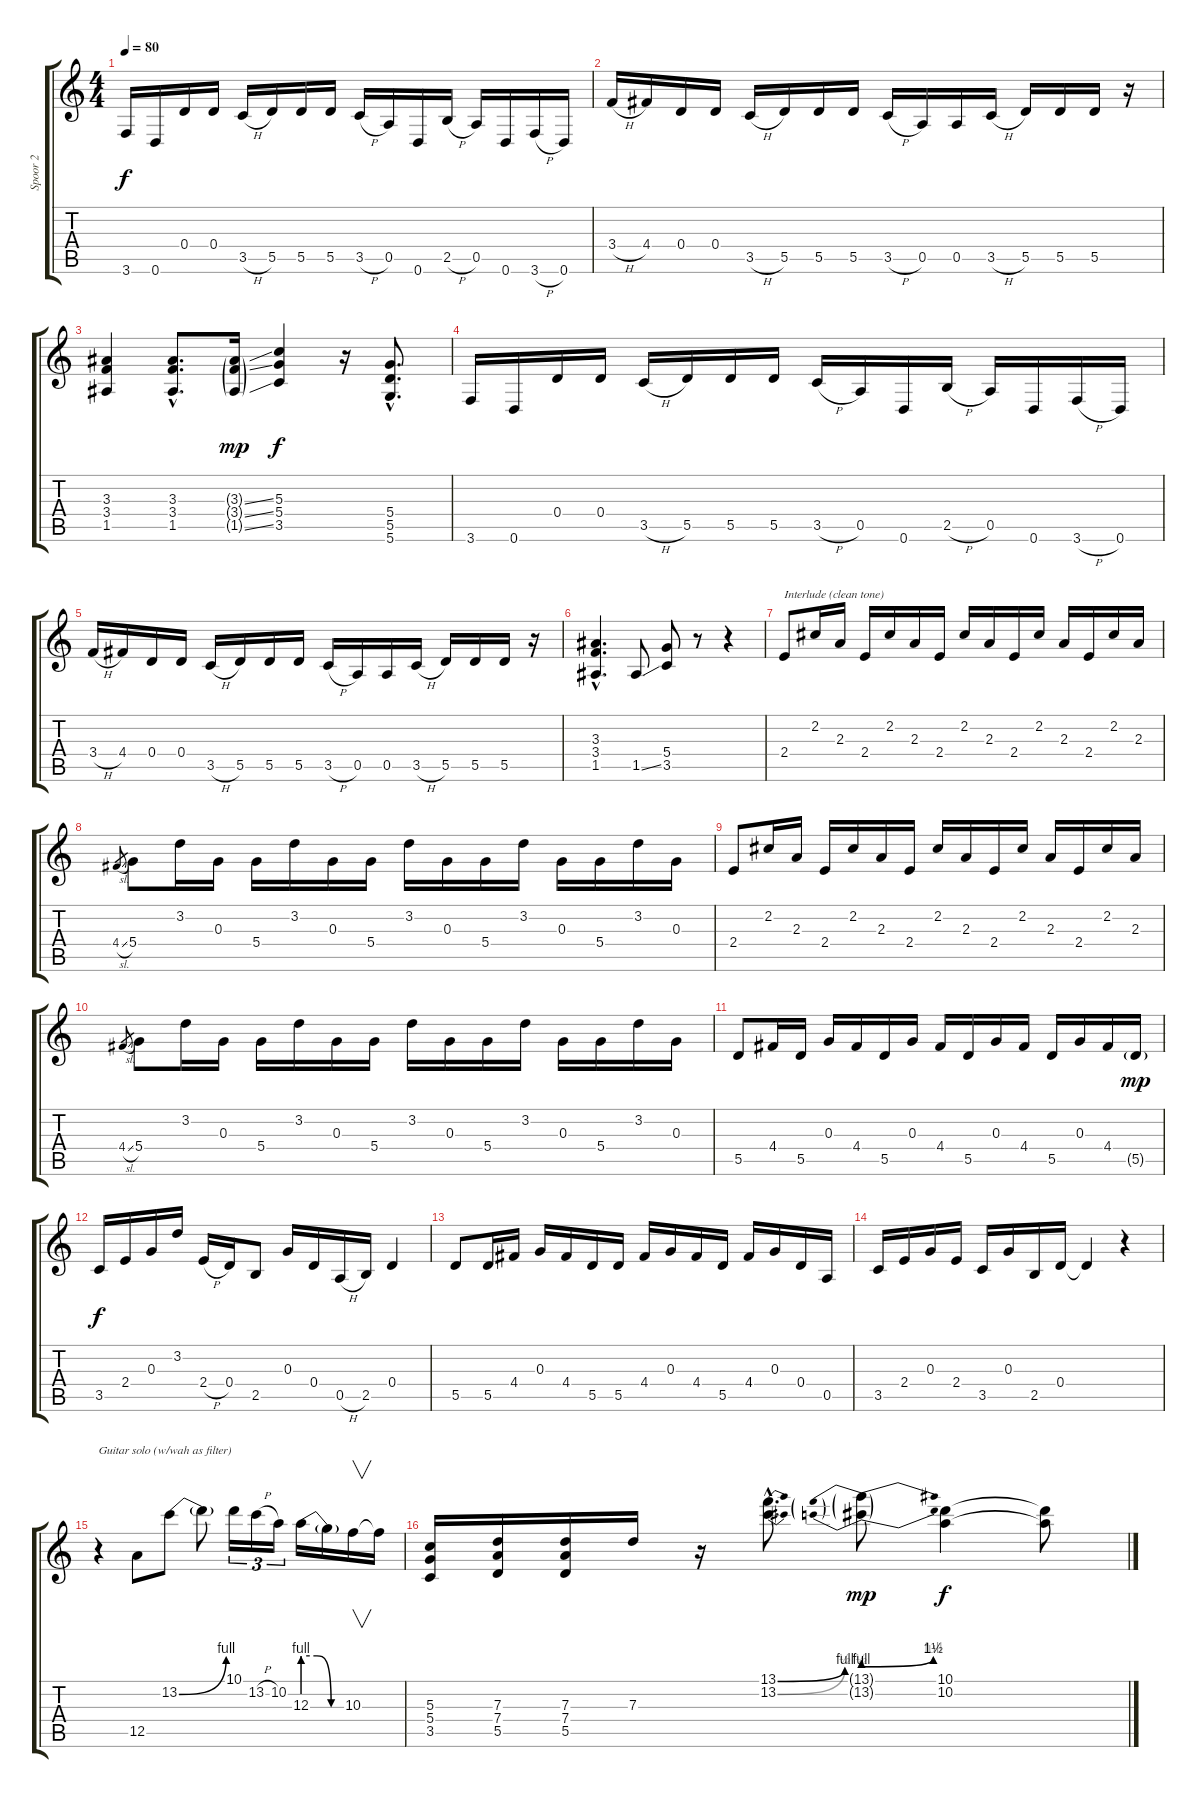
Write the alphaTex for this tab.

\track ("Spoor 2" "Spoor 2") {instrument overdrivenguitar}
\staff {score tabs}
\tuning (E4 B3 G3 D3 A2 D2) {hide}
\ts (4 4)
\tempo 80
\clef g2
\ks c
3.6.16{dy f} 0.6.16 0.4.16 0.4.16 3.5{h}.16 5.5.16 5.5.16 5.5.16 3.5{h}.16 0.5.16 0.6.16 2.5{h}.16 0.5.16 0.6.16 3.6{h}.16 0.6.16 |
3.4{h}.16 4.4.16 0.4.16 0.4.16 3.5{h}.16 5.5.16 5.5.16 5.5.16 3.5{h}.16 0.5.16 0.5.16 3.5{h}.16 5.5.16 5.5.16 5.5.16 r.16 |
(3.3 3.4 1.5).4 (3.3{hac} 3.4{hac} 1.5{hac}).8{d} (3.3{ss g} 3.4{ss g} 1.5{ss g}).16{dy mp} (5.3 5.4 3.5).4{dy f} r.16 (5.4{hac} 5.5{hac} 5.6{hac}).8{d} |
3.6.16 0.6.16 0.4.16 0.4.16 3.5{h}.16 5.5.16 5.5.16 5.5.16 3.5{h}.16 0.5.16 0.6.16 2.5{h}.16 0.5.16 0.6.16 3.6{h}.16 0.6.16 |
3.4{h}.16 4.4.16 0.4.16 0.4.16 3.5{h}.16 5.5.16 5.5.16 5.5.16 3.5{h}.16 0.5.16 0.5.16 3.5{h}.16 5.5.16 5.5.16 5.5.16 r.16 |
(3.3{hac} 3.4{hac} 1.5{hac}).4{d} 1.5{ss}.8 (5.4 3.5).8 r.8 r.4 |
2.4.8{txt "Interlude (clean tone)" instrument electricguitarclean} 2.2.16 2.3.16 2.4.16 2.2.16 2.3.16 2.4.16 2.2.16 2.3.16 2.4.16 2.2.16 2.3.16 2.4.16 2.2.16 2.3.16 |
4.4{sl}.8{gr} 5.4.8 3.2.16 0.3.16 5.4.16 3.2.16 0.3.16 5.4.16 3.2.16 0.3.16 5.4.16 3.2.16 0.3.16 5.4.16 3.2.16 0.3.16 |
2.4.8{instrument electricguitarclean} 2.2.16 2.3.16 2.4.16 2.2.16 2.3.16 2.4.16 2.2.16 2.3.16 2.4.16 2.2.16 2.3.16 2.4.16 2.2.16 2.3.16 |
4.4{sl}.8{gr} 5.4.8 3.2.16 0.3.16 5.4.16 3.2.16 0.3.16 5.4.16 3.2.16 0.3.16 5.4.16 3.2.16 0.3.16 5.4.16 3.2.16 0.3.16 |
5.5.8 4.4.16 5.5.16 0.3.16 4.4.16 5.5.16 0.3.16 4.4.16 5.5.16 0.3.16 4.4.16 5.5.16 0.3.16 4.4.16 5.5{g}.16{dy mp} |
3.5.16{dy f} 2.4.16 0.3.16 3.2.16 2.4{h}.16 0.4.16 2.5.8 0.3.16 0.4.16 0.5{h}.16 2.5.16 0.4.4 |
5.5.8 5.5.16 4.4.16 0.3.16 4.4.16 5.5.16 5.5.16 4.4.16 0.3.16 4.4.16 5.5.16 4.4.16 0.3.16 0.4.16 0.5.16 |
3.5.16 2.4.16 0.3.16 2.4.16 3.5.16 0.3.16 2.5.16 0.4.16 0.4{t}.4 r.4 |
r.4{txt "Guitar solo (w/wah as filter)" instrument overdrivenguitar} 12.5.8 13.2{be (bend 0 0 60 4)}.8 13.2{t}.8 10.1.16{tu (3 2)} 13.2{h}.16{tu (3 2)} 10.2.16{tu (3 2)} 12.3{be (custom 0 4 20 4 40 0 60 0)}.16 12.3{t}.16 10.3.16{v} 10.3{t}.16 |
(5.3 5.4 3.5).16 (7.3 7.4 5.5).16 (7.3 7.4 5.5).16 7.3.16 r.16 (13.1{be (bend 0 0 60 4) hac} 13.2{be (bend 0 0 60 2) hac}).8{d} (13.1{be (prebendbend 0 4 60 6) g} 13.2{be (prebendbend 0 2 60 4) g}).8{dy mp} (10.1 10.2).4{dy f} (10.1{t} 10.2{t}).8
